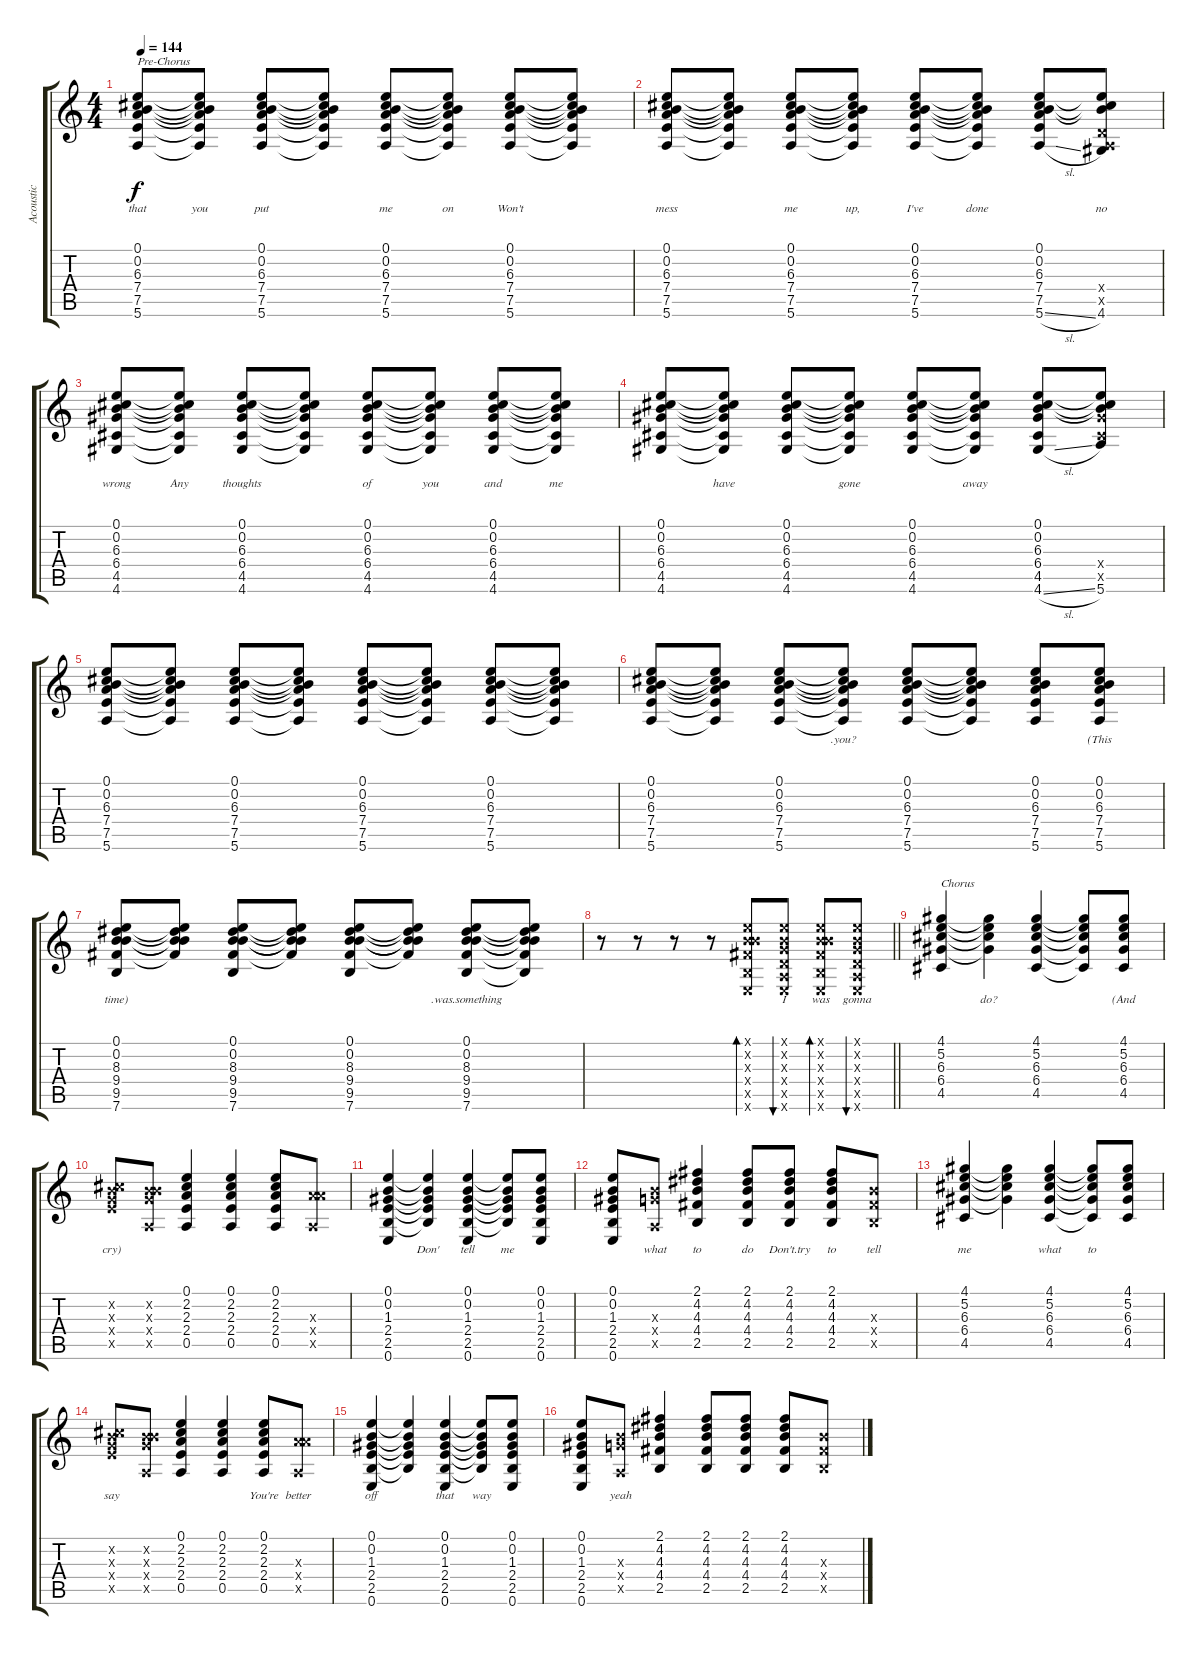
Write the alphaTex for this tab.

\track ("Acoustic" "Acoustic") {instrument acousticguitarsteel}
\staff {score tabs}
\tuning (E4 B3 G3 D3 A2 E2) {hide}
\ts (4 4)
\tempo 144
\clef g2
\ks c
(0.1 0.2 6.3 7.4 7.5 5.6).8{txt "Pre-Chorus" lyrics (0 "that") lyrics (1 "") lyrics (2 "") lyrics (3 "") lyrics (4 "") dy f} (0.1{t} 0.2{t} 6.3{t} 7.4{t} 7.5{t} 5.6{t}).8{lyrics (0 "you") lyrics (1 "") lyrics (2 "") lyrics (3 "") lyrics (4 "")} (0.1 0.2 6.3 7.4 7.5 5.6).8{lyrics (0 "put") lyrics (1 "") lyrics (2 "") lyrics (3 "") lyrics (4 "")} (0.1{t} 0.2{t} 6.3{t} 7.4{t} 7.5{t} 5.6{t}).8{lyrics (0 "") lyrics (1 "") lyrics (2 "") lyrics (3 "") lyrics (4 "")} (0.1 0.2 6.3 7.4 7.5 5.6).8{lyrics (0 "me") lyrics (1 "") lyrics (2 "") lyrics (3 "") lyrics (4 "")} (0.1{t} 0.2{t} 6.3{t} 7.4{t} 7.5{t} 5.6{t}).8{lyrics (0 "on") lyrics (1 "") lyrics (2 "") lyrics (3 "") lyrics (4 "")} (0.1 0.2 6.3 7.4 7.5 5.6).8{lyrics (0 "Won't") lyrics (1 "") lyrics (2 "") lyrics (3 "") lyrics (4 "")} (0.1{t} 0.2{t} 6.3{t} 7.4{t} 7.5{t} 5.6{t}).8{lyrics (0 "") lyrics (1 "") lyrics (2 "") lyrics (3 "") lyrics (4 "")} |
(0.1 0.2 6.3 7.4 7.5 5.6).8{lyrics (0 "mess") lyrics (1 "") lyrics (2 "") lyrics (3 "") lyrics (4 "")} (0.1{t} 0.2{t} 6.3{t} 7.4{t} 7.5{t} 5.6{t}).8{lyrics (0 "") lyrics (1 "") lyrics (2 "") lyrics (3 "") lyrics (4 "")} (0.1 0.2 6.3 7.4 7.5 5.6).8{lyrics (0 "me") lyrics (1 "") lyrics (2 "") lyrics (3 "") lyrics (4 "")} (0.1{t} 0.2{t} 6.3{t} 7.4{t} 7.5{t} 5.6{t}).8{lyrics (0 "up,") lyrics (1 "") lyrics (2 "") lyrics (3 "") lyrics (4 "")} (0.1 0.2 6.3 7.4 7.5 5.6).8{lyrics (0 "I've") lyrics (1 "") lyrics (2 "") lyrics (3 "") lyrics (4 "")} (0.1{t} 0.2{t} 6.3{t} 7.4{t} 7.5{t} 5.6{t}).8{lyrics (0 "done") lyrics (1 "") lyrics (2 "") lyrics (3 "") lyrics (4 "")} (0.1 0.2 6.3 7.4 7.5 5.6{sl}).8{lyrics (0 "") lyrics (1 "") lyrics (2 "") lyrics (3 "") lyrics (4 "")} (0.1{t} 0.2{t} 6.3{t} 0.4{x} 0.5{x} 4.6).8{lyrics (0 "no") lyrics (1 "") lyrics (2 "") lyrics (3 "") lyrics (4 "")} |
(0.1 0.2 6.3 6.4 4.5 4.6).8{lyrics (0 "wrong") lyrics (1 "") lyrics (2 "") lyrics (3 "") lyrics (4 "")} (0.1{t} 0.2{t} 6.3{t} 6.4{t} 4.5{t} 4.6{t}).8{lyrics (0 "Any") lyrics (1 "") lyrics (2 "") lyrics (3 "") lyrics (4 "")} (0.1 0.2 6.3 6.4 4.5 4.6).8{lyrics (0 "thoughts") lyrics (1 "") lyrics (2 "") lyrics (3 "") lyrics (4 "")} (0.1{t} 0.2{t} 6.3{t} 6.4{t} 4.5{t} 4.6{t}).8{lyrics (0 "") lyrics (1 "") lyrics (2 "") lyrics (3 "") lyrics (4 "")} (0.1 0.2 6.3 6.4 4.5 4.6).8{lyrics (0 "of") lyrics (1 "") lyrics (2 "") lyrics (3 "") lyrics (4 "")} (0.1{t} 0.2{t} 6.3{t} 6.4{t} 4.5{t} 4.6{t}).8{lyrics (0 "you") lyrics (1 "") lyrics (2 "") lyrics (3 "") lyrics (4 "")} (0.1 0.2 6.3 6.4 4.5 4.6).8{lyrics (0 "and") lyrics (1 "") lyrics (2 "") lyrics (3 "") lyrics (4 "")} (0.1{t} 0.2{t} 6.3{t} 6.4{t} 4.5{t} 4.6{t}).8{lyrics (0 "me") lyrics (1 "") lyrics (2 "") lyrics (3 "") lyrics (4 "")} |
(0.1 0.2 6.3 6.4 4.5 4.6).8{lyrics (0 "") lyrics (1 "") lyrics (2 "") lyrics (3 "") lyrics (4 "")} (0.1{t} 0.2{t} 6.3{t} 6.4{t} 4.5{t} 4.6{t}).8{lyrics (0 "have") lyrics (1 "") lyrics (2 "") lyrics (3 "") lyrics (4 "")} (0.1 0.2 6.3 6.4 4.5 4.6).8{lyrics (0 "") lyrics (1 "") lyrics (2 "") lyrics (3 "") lyrics (4 "")} (0.1{t} 0.2{t} 6.3{t} 6.4{t} 4.5{t} 4.6{t}).8{lyrics (0 "gone") lyrics (1 "") lyrics (2 "") lyrics (3 "") lyrics (4 "")} (0.1 0.2 6.3 6.4 4.5 4.6).8{lyrics (0 "") lyrics (1 "") lyrics (2 "") lyrics (3 "") lyrics (4 "")} (0.1{t} 0.2{t} 6.3{t} 6.4{t} 4.5{t} 4.6{t}).8{lyrics (0 "away") lyrics (1 "") lyrics (2 "") lyrics (3 "") lyrics (4 "")} (0.1 0.2 6.3 6.4 4.5 4.6{sl}).8{lyrics (0 "") lyrics (1 "") lyrics (2 "") lyrics (3 "") lyrics (4 "")} (0.1{t} 0.2{t} 6.3{t} 6.4{x} 4.5{x} 5.6).8{lyrics (0 "") lyrics (1 "") lyrics (2 "") lyrics (3 "") lyrics (4 "")} |
(0.1 0.2 6.3 7.4 7.5 5.6).8{lyrics (0 "") lyrics (1 "") lyrics (2 "") lyrics (3 "") lyrics (4 "")} (0.1{t} 0.2{t} 6.3{t} 7.4{t} 7.5{t} 5.6{t}).8{lyrics (0 "") lyrics (1 "") lyrics (2 "") lyrics (3 "") lyrics (4 "")} (0.1 0.2 6.3 7.4 7.5 5.6).8{lyrics (0 "") lyrics (1 "") lyrics (2 "") lyrics (3 "") lyrics (4 "")} (0.1{t} 0.2{t} 6.3{t} 7.4{t} 7.5{t} 5.6{t}).8{lyrics (0 "") lyrics (1 "") lyrics (2 "") lyrics (3 "") lyrics (4 "")} (0.1 0.2 6.3 7.4 7.5 5.6).8{lyrics (0 "") lyrics (1 "") lyrics (2 "") lyrics (3 "") lyrics (4 "")} (0.1{t} 0.2{t} 6.3{t} 7.4{t} 7.5{t} 5.6{t}).8{lyrics (0 "") lyrics (1 "") lyrics (2 "") lyrics (3 "") lyrics (4 "")} (0.1 0.2 6.3 7.4 7.5 5.6).8{lyrics (0 "") lyrics (1 "") lyrics (2 "") lyrics (3 "") lyrics (4 "")} (0.1{t} 0.2{t} 6.3{t} 7.4{t} 7.5{t} 5.6{t}).8{lyrics (0 "") lyrics (1 "") lyrics (2 "") lyrics (3 "") lyrics (4 "")} |
(0.1 0.2 6.3 7.4 7.5 5.6).8{lyrics (0 "") lyrics (1 "") lyrics (2 "") lyrics (3 "") lyrics (4 "")} (0.1{t} 0.2{t} 6.3{t} 7.4{t} 7.5{t} 5.6{t}).8{lyrics (0 "") lyrics (1 "") lyrics (2 "") lyrics (3 "") lyrics (4 "")} (0.1 0.2 6.3 7.4 7.5 5.6).8{lyrics (0 "") lyrics (1 "") lyrics (2 "") lyrics (3 "") lyrics (4 "")} (0.1{t} 0.2{t} 6.3{t} 7.4{t} 7.5{t} 5.6{t}).8{lyrics (0 ".you?") lyrics (1 "") lyrics (2 "") lyrics (3 "") lyrics (4 "")} (0.1 0.2 6.3 7.4 7.5 5.6).8{lyrics (0 "") lyrics (1 "") lyrics (2 "") lyrics (3 "") lyrics (4 "")} (0.1{t} 0.2{t} 6.3{t} 7.4{t} 7.5{t} 5.6{t}).8{lyrics (0 "") lyrics (1 "") lyrics (2 "") lyrics (3 "") lyrics (4 "")} (0.1 0.2 6.3 7.4 7.5 5.6).8{lyrics (0 "") lyrics (1 "") lyrics (2 "") lyrics (3 "") lyrics (4 "")} (0.1 0.2 6.3 7.4 7.5 5.6).8{lyrics (0 "(This") lyrics (1 "") lyrics (2 "") lyrics (3 "") lyrics (4 "")} |
(0.1 0.2 8.3 9.4 9.5 7.6).8{lyrics (0 "time)") lyrics (1 "") lyrics (2 "") lyrics (3 "") lyrics (4 "")} (0.1{t} 0.2{t} 8.3{t} 9.4{t} 9.5{t}).8{lyrics (0 "") lyrics (1 "") lyrics (2 "") lyrics (3 "") lyrics (4 "")} (0.1 0.2 8.3 9.4 9.5 7.6).8{lyrics (0 "") lyrics (1 "") lyrics (2 "") lyrics (3 "") lyrics (4 "")} (0.1{t} 0.2{t} 8.3{t} 9.4{t} 9.5{t}).8{lyrics (0 "") lyrics (1 "") lyrics (2 "") lyrics (3 "") lyrics (4 "")} (0.1 0.2 8.3 9.4 9.5 7.6).8{lyrics (0 "") lyrics (1 "") lyrics (2 "") lyrics (3 "") lyrics (4 "")} (0.1{t} 0.2{t} 8.3{t} 9.4{t} 9.5{t}).8{lyrics (0 "") lyrics (1 "") lyrics (2 "") lyrics (3 "") lyrics (4 "")} (0.1 0.2 8.3 9.4 9.5 7.6).8{lyrics (0 ".was.something") lyrics (1 "") lyrics (2 "") lyrics (3 "") lyrics (4 "")} (0.1{t} 0.2{t} 8.3{t} 9.4{t} 9.5{t} 7.6{t}).8{lyrics (0 "") lyrics (1 "") lyrics (2 "") lyrics (3 "") lyrics (4 "")} |
\barLineRight lightlight
r.8 r.8 r.8 r.8 (0.1{x} 0.2{x} 4.3{x} 4.4{x} 2.5{x} 0.6{x}).8{bd 30 lyrics (0 "") lyrics (1 "") lyrics (2 "") lyrics (3 "") lyrics (4 "")} (0.1{x} 0.2{x} 0.3{x} 0.4{x} 0.5{x} 0.6{x}).8{bu 30 lyrics (0 "I") lyrics (1 "") lyrics (2 "") lyrics (3 "") lyrics (4 "")} (0.1{x} 0.2{x} 4.3{x} 4.4{x} 2.5{x} 0.6{x}).8{bd 30 lyrics (0 "was") lyrics (1 "") lyrics (2 "") lyrics (3 "") lyrics (4 "")} (0.1{x} 0.2{x} 0.3{x} 0.4{x} 0.5{x} 0.6{x}).8{bu 30 lyrics (0 "gonna") lyrics (1 "") lyrics (2 "") lyrics (3 "") lyrics (4 "")} |
(4.1 5.2 6.3 6.4 4.5).4{txt "Chorus" lyrics (0 "") lyrics (1 "") lyrics (2 "") lyrics (3 "") lyrics (4 "")} (4.1{t} 5.2{t} 6.3{t} 6.4{t}).4{lyrics (0 "do?") lyrics (1 "") lyrics (2 "") lyrics (3 "") lyrics (4 "")} (4.1 5.2 6.3 6.4 4.5).4{lyrics (0 "") lyrics (1 "") lyrics (2 "") lyrics (3 "") lyrics (4 "")} (4.1{t} 5.2{t} 6.3{t} 6.4{t} 4.5{t}).8{lyrics (0 "") lyrics (1 "") lyrics (2 "") lyrics (3 "") lyrics (4 "")} (4.1 5.2 6.3 6.4 4.5).8{lyrics (0 "(And") lyrics (1 "") lyrics (2 "") lyrics (3 "") lyrics (4 "")} |
(0.2{x} 0.3{x} 11.4{x} 7.5{x}).8{lyrics (0 "cry)") lyrics (1 "") lyrics (2 "") lyrics (3 "") lyrics (4 "")} (0.2{x} 0.3{x} 9.4{x} 0.5{x}).8{lyrics (0 "") lyrics (1 "") lyrics (2 "") lyrics (3 "") lyrics (4 "")} (0.1 2.2 2.3 2.4 0.5).4{lyrics (0 "") lyrics (1 "") lyrics (2 "") lyrics (3 "") lyrics (4 "")} (0.1 2.2 2.3 2.4 0.5).4{lyrics (0 "") lyrics (1 "") lyrics (2 "") lyrics (3 "") lyrics (4 "")} (0.1 2.2 2.3 2.4 0.5).8{lyrics (0 "") lyrics (1 "") lyrics (2 "") lyrics (3 "") lyrics (4 "")} (2.3{x} 7.4{x} 0.5{x}).8{lyrics (0 "") lyrics (1 "") lyrics (2 "") lyrics (3 "") lyrics (4 "")} |
(0.1 0.2 1.3 2.4 2.5 0.6).4{lyrics (0 "") lyrics (1 "") lyrics (2 "") lyrics (3 "") lyrics (4 "")} (0.1{t} 0.2{t} 1.3{t} 2.4{t} 2.5{t}).4{lyrics (0 "Don'") lyrics (1 "") lyrics (2 "") lyrics (3 "") lyrics (4 "")} (0.1 0.2 1.3 2.4 2.5 0.6).4{lyrics (0 "tell") lyrics (1 "") lyrics (2 "") lyrics (3 "") lyrics (4 "")} (0.1{t} 0.2{t} 1.3{t} 2.4{t} 2.5{t}).8{lyrics (0 "me") lyrics (1 "") lyrics (2 "") lyrics (3 "") lyrics (4 "")} (0.1 0.2 1.3 2.4 2.5 0.6).8{lyrics (0 "") lyrics (1 "") lyrics (2 "") lyrics (3 "") lyrics (4 "")} |
(0.1 0.2 1.3 2.4 2.5 0.6).8{lyrics (0 "") lyrics (1 "") lyrics (2 "") lyrics (3 "") lyrics (4 "")} (0.3{x} 9.4{x} 0.5{x}).8{lyrics (0 "what") lyrics (1 "") lyrics (2 "") lyrics (3 "") lyrics (4 "")} (2.1 4.2 4.3 4.4 2.5).4{lyrics (0 "to") lyrics (1 "") lyrics (2 "") lyrics (3 "") lyrics (4 "")} (2.1 4.2 4.3 4.4 2.5).8{lyrics (0 "do") lyrics (1 "") lyrics (2 "") lyrics (3 "") lyrics (4 "")} (2.1 4.2 4.3 4.4 2.5).8{lyrics (0 "Don't.try") lyrics (1 "") lyrics (2 "") lyrics (3 "") lyrics (4 "")} (2.1 4.2 4.3 4.4 2.5).8{lyrics (0 "to") lyrics (1 "") lyrics (2 "") lyrics (3 "") lyrics (4 "")} (4.3{x} 4.4{x} 2.5{x}).8{lyrics (0 "tell") lyrics (1 "") lyrics (2 "") lyrics (3 "") lyrics (4 "")} |
(4.1 5.2 6.3 6.4 4.5).4{lyrics (0 "me") lyrics (1 "") lyrics (2 "") lyrics (3 "") lyrics (4 "")} (4.1{t} 5.2{t} 6.3{t} 6.4{t}).4{lyrics (0 "") lyrics (1 "") lyrics (2 "") lyrics (3 "") lyrics (4 "")} (4.1 5.2 6.3 6.4 4.5).4{lyrics (0 "what") lyrics (1 "") lyrics (2 "") lyrics (3 "") lyrics (4 "")} (4.1{t} 5.2{t} 6.3{t} 6.4{t} 4.5{t}).8{lyrics (0 "to") lyrics (1 "") lyrics (2 "") lyrics (3 "") lyrics (4 "")} (4.1 5.2 6.3 6.4 4.5).8{lyrics (0 "") lyrics (1 "") lyrics (2 "") lyrics (3 "") lyrics (4 "")} |
(0.2{x} 0.3{x} 11.4{x} 7.5{x}).8{lyrics (0 "say") lyrics (1 "") lyrics (2 "") lyrics (3 "") lyrics (4 "")} (0.2{x} 0.3{x} 9.4{x} 0.5{x}).8{lyrics (0 "") lyrics (1 "") lyrics (2 "") lyrics (3 "") lyrics (4 "")} (0.1 2.2 2.3 2.4 0.5).4{lyrics (0 "") lyrics (1 "") lyrics (2 "") lyrics (3 "") lyrics (4 "")} (0.1 2.2 2.3 2.4 0.5).4{lyrics (0 "") lyrics (1 "") lyrics (2 "") lyrics (3 "") lyrics (4 "")} (0.1 2.2 2.3 2.4 0.5).8{lyrics (0 "You're") lyrics (1 "") lyrics (2 "") lyrics (3 "") lyrics (4 "")} (2.3{x} 7.4{x} 0.5{x}).8{lyrics (0 "better") lyrics (1 "") lyrics (2 "") lyrics (3 "") lyrics (4 "")} |
(0.1 0.2 1.3 2.4 2.5 0.6).4{lyrics (0 "off") lyrics (1 "") lyrics (2 "") lyrics (3 "") lyrics (4 "")} (0.1{t} 0.2{t} 1.3{t} 2.4{t} 2.5{t}).4{lyrics (0 "") lyrics (1 "") lyrics (2 "") lyrics (3 "") lyrics (4 "")} (0.1 0.2 1.3 2.4 2.5 0.6).4{lyrics (0 "that") lyrics (1 "") lyrics (2 "") lyrics (3 "") lyrics (4 "")} (0.1{t} 0.2{t} 1.3{t} 2.4{t} 2.5{t}).8{lyrics (0 "way") lyrics (1 "") lyrics (2 "") lyrics (3 "") lyrics (4 "")} (0.1 0.2 1.3 2.4 2.5 0.6).8{lyrics (0 "") lyrics (1 "") lyrics (2 "") lyrics (3 "") lyrics (4 "")} |
(0.1 0.2 1.3 2.4 2.5 0.6).8{lyrics (0 "") lyrics (1 "") lyrics (2 "") lyrics (3 "") lyrics (4 "")} (0.3{x} 9.4{x} 0.5{x}).8{lyrics (0 "yeah") lyrics (1 "") lyrics (2 "") lyrics (3 "") lyrics (4 "")} (2.1 4.2 4.3 4.4 2.5).4{lyrics (0 "") lyrics (1 "") lyrics (2 "") lyrics (3 "") lyrics (4 "")} (2.1 4.2 4.3 4.4 2.5).8{lyrics (0 "") lyrics (1 "") lyrics (2 "") lyrics (3 "") lyrics (4 "")} (2.1 4.2 4.3 4.4 2.5).8{lyrics (0 "") lyrics (1 "") lyrics (2 "") lyrics (3 "") lyrics (4 "")} (2.1 4.2 4.3 4.4 2.5).8{lyrics (0 "") lyrics (1 "") lyrics (2 "") lyrics (3 "") lyrics (4 "")} (4.3{x} 4.4{x} 2.5{x}).8{lyrics (0 "") lyrics (1 "") lyrics (2 "") lyrics (3 "") lyrics (4 "")}
